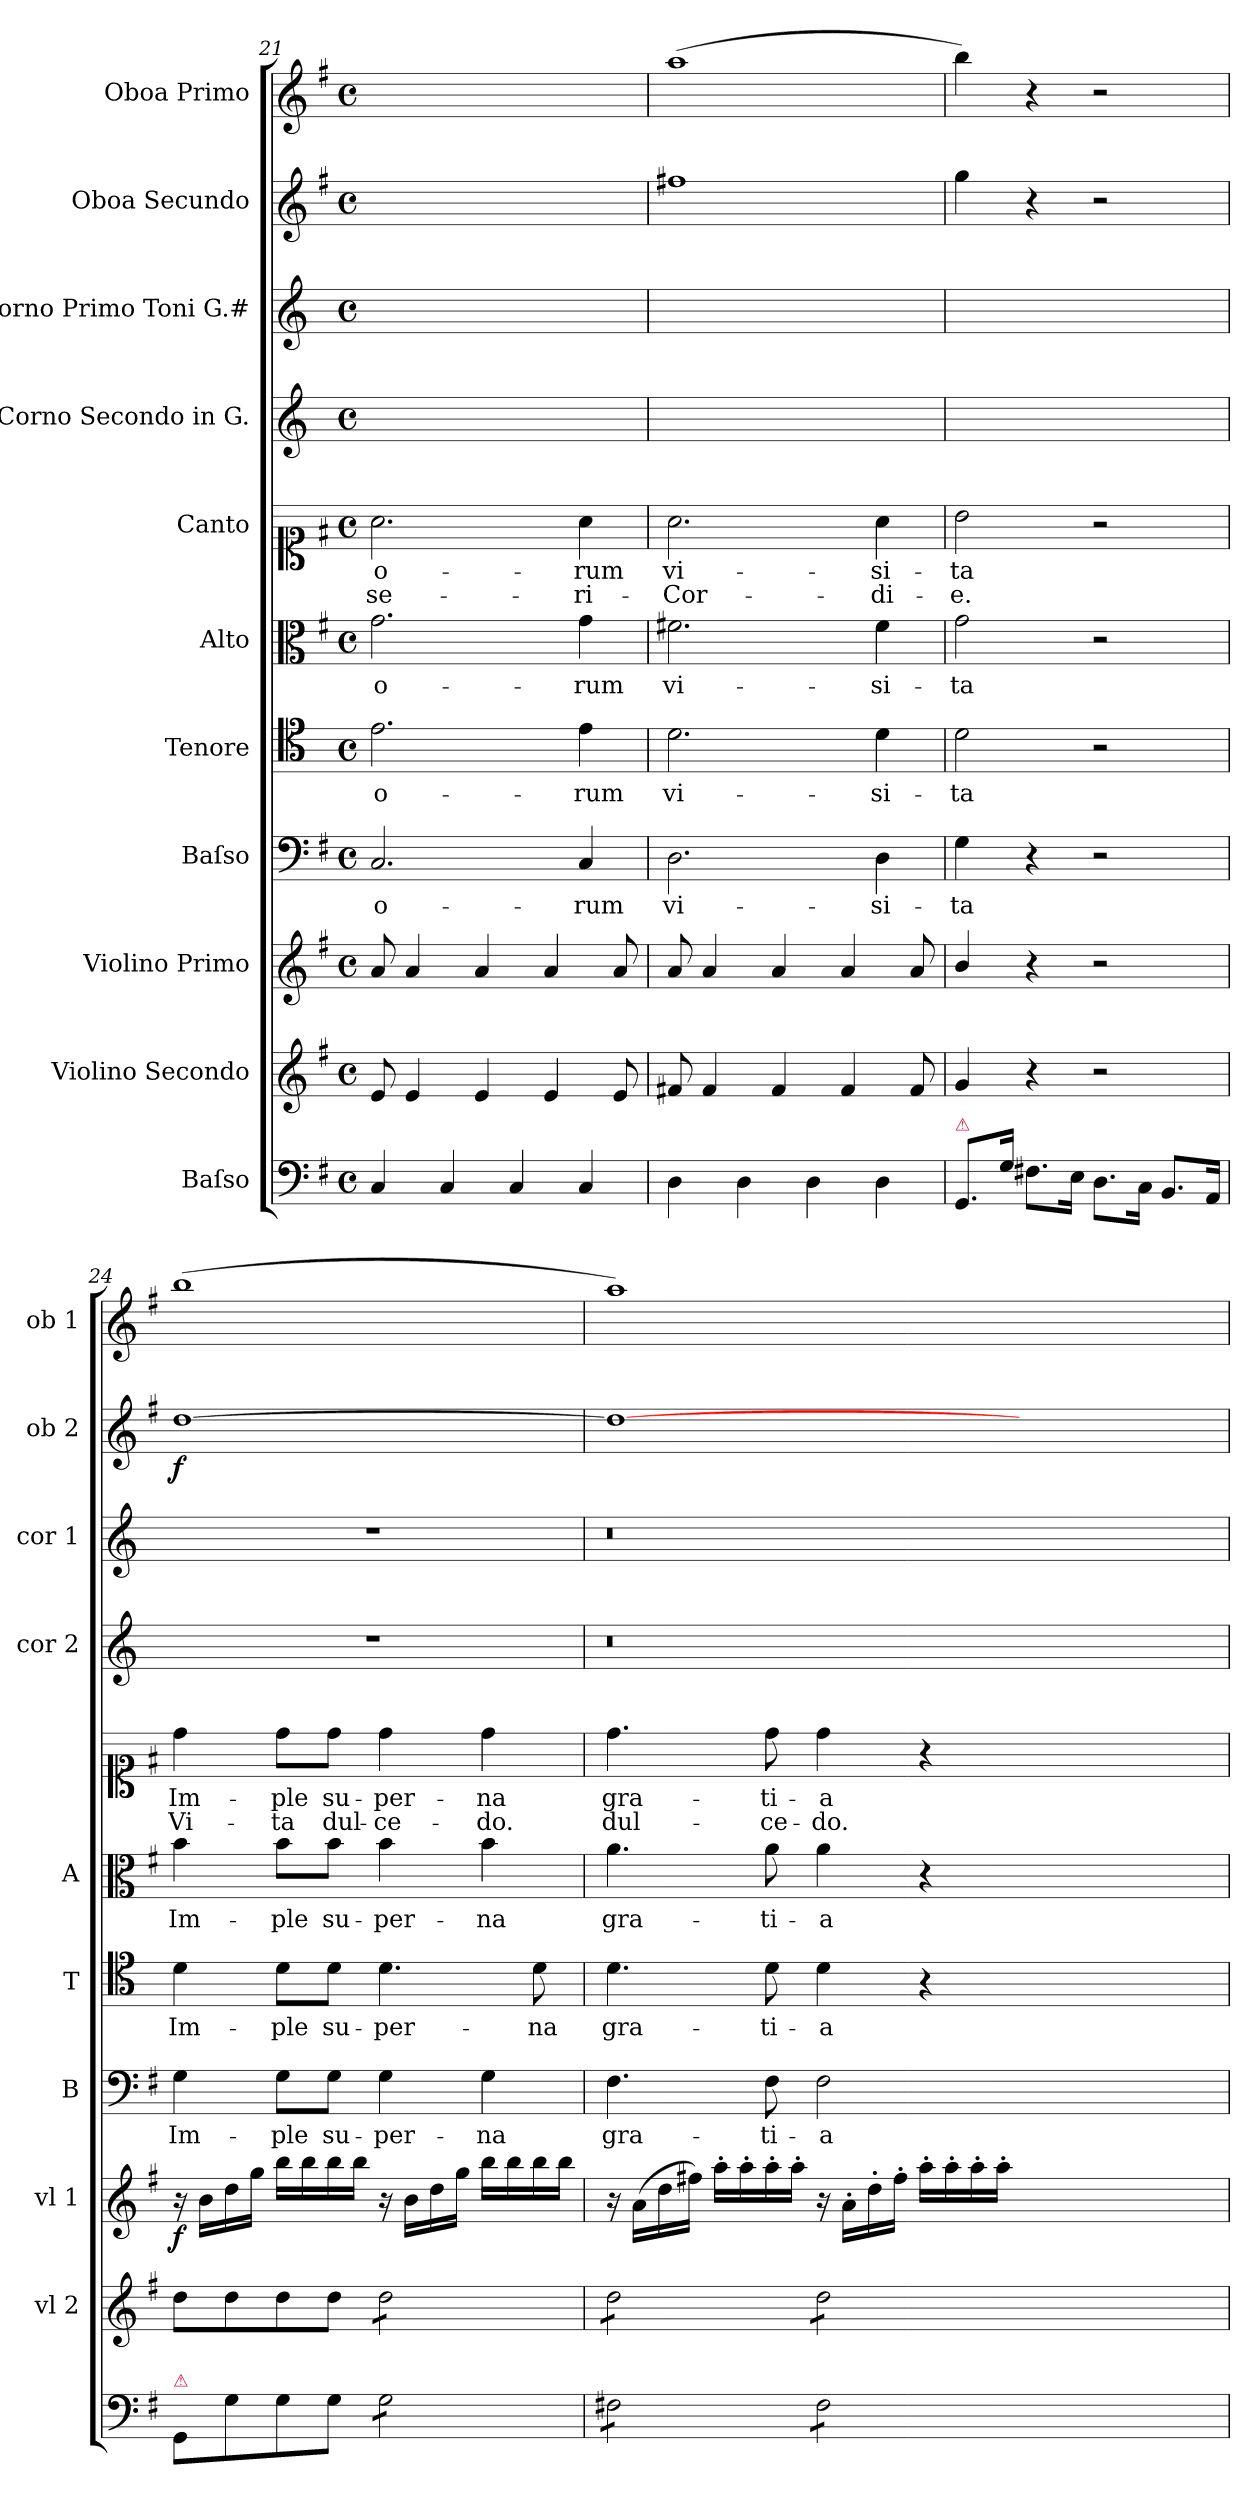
**kern	**dynam	**kern	**dynam	**kern	**dynam	**kern	**text	**kern	**text	**kern	**text	**kern	**text	**text	**kern	**kern	**kern	**dynam	**kern	**dynam
*part11	*part11	*part10	*part10	*part9	*part9	*part8	*part8	*part7	*part7	*part6	*part6	*part5	*part5	*part5	*part4	*part3	*part2	*part2	*part1	*part1
*staff11	*staff11	*staff10	*staff10	*staff9	*staff9	*staff8	*staff8	*staff7	*staff7	*staff6	*staff6	*staff5	*staff5	*staff5	*staff4	*staff3	*staff2	*staff2	*staff1	*staff1
*I"Baſso	*	*I"Violino Secondo	*	*I"Violino Primo	*	*I"Baſso	*	*I"Tenore	*	*I"Alto	*	*I"Canto	*	*	*I"Corno Secondo in G.	*I"Corno Primo Toni G.#	*I"Oboa Secundo	*	*I"Oboa Primo	*
*	*	*I'vl 2	*	*I'vl 1	*	*I'B	*	*I'T	*	*I'A	*	*	*	*	*I'cor 2	*I'cor 1	*I'ob 2	*	*I'ob 1	*
*clefF4	*	*clefG2	*	*clefG2	*	*clefF4	*	*clefC4	*	*clefC3	*	*clefC1	*	*	*clefG2	*clefG2	*clefG2	*	*clefG2	*
*	*	*	*	*	*	*	*	*	*	*	*	*	*	*	*ITrd3c5	*ITrd3c5	*	*	*	*
*k[f#]	*	*k[f#]	*	*k[f#]	*	*k[f#]	*	*k[]	*	*k[f#]	*	*k[f#]	*	*	*k[f#]	*k[f#]	*k[f#]	*	*k[f#]	*
*M4/4	*	*M4/4	*	*M4/4	*	*M4/4	*	*M4/4	*	*M4/4	*	*M4/4	*	*	*M4/4	*M4/4	*M4/4	*	*M4/4	*
*met(c)	*	*met(c)	*	*met(c)	*	*met(c)	*	*met(c)	*	*met(c)	*	*met(c)	*	*	*met(c)	*met(c)	*met(c)	*	*met(c)	*
=21	=21	=21	=21	=21	=21	=21	=21	=21	=21	=21	=21	=21	=21	=21	=21	=21	=21	=21	=21	=21
4C/	.	8e/	.	8a/	.	2.C/	-o-	2.e\	-o-	2.g\	-o-	2.a\	-o-	-se-	1ryy	1ryy	1ryy	.	1ryy	.
.	.	4e/	.	4a/	.	.	.	.	.	.	.	.	.	.	.	.	.	.	.	.
4C/	.	.	.	.	.	.	.	.	.	.	.	.	.	.	.	.	.	.	.	.
.	.	4e/	.	4a/	.	.	.	.	.	.	.	.	.	.	.	.	.	.	.	.
4C/	.	.	.	.	.	.	.	.	.	.	.	.	.	.	.	.	.	.	.	.
.	.	4e/	.	4a/	.	.	.	.	.	.	.	.	.	.	.	.	.	.	.	.
4C/	.	.	.	.	.	4C/	-rum	4e\	-rum	4g\	-rum	4a\	-rum	-ri-	.	.	.	.	.	.
.	.	8e/	.	8a/	.	.	.	.	.	.	.	.	.	.	.	.	.	.	.	.
=22	=22	=22	=22	=22	=22	=22	=22	=22	=22	=22	=22	=22	=22	=22	=22	=22	=22	=22	=22	=22
4D\	.	8f#X/	.	8a/	.	2.D\	vi-	2.d\	vi-	2.f#X\	vi-	2.a\	vi-	-Cor-	1ryy	1ryy	1ff#X	.	(<1aa	.
.	.	4f#/	.	4a/	.	.	.	.	.	.	.	.	.	.	.	.	.	.	.	.
4D\	.	.	.	.	.	.	.	.	.	.	.	.	.	.	.	.	.	.	.	.
.	.	4f#/	.	4a/	.	.	.	.	.	.	.	.	.	.	.	.	.	.	.	.
4D\	.	.	.	.	.	.	.	.	.	.	.	.	.	.	.	.	.	.	.	.
.	.	4f#/	.	4a/	.	.	.	.	.	.	.	.	.	.	.	.	.	.	.	.
4D\	.	.	.	.	.	4D\	-si-	4d\	-si-	4f#\	-si-	4a\	-si-	-di-	.	.	.	.	.	.
.	.	8f#/	.	8a/	.	.	.	.	.	.	.	.	.	.	.	.	.	.	.	.
=23	=23	=23	=23	=23	=23	=23	=23	=23	=23	=23	=23	=23	=23	=23	=23	=23	=23	=23	=23	=23
!LO:TX:a:color=crimson:t=⚠	!	!	!	!	!	!	!	!	!	!	!	!	!	!	!	!	!	!	!	!
8.GG/L	.	4g/	.	4b/	.	4G\	-ta	2d\	-ta	2g\	-ta	2b\	-ta	-e.	1ryy	1ryy	4gg\	.	4bb\)	.
16G\Jk	.	.	.	.	.	.	.	.	.	.	.	.	.	.	.	.	.	.	.	.
8.F#X\L	for&colon;	4r	.	4r	.	4r	.	.	.	.	.	.	.	.	.	.	4r	.	4r	.
16E\Jk	.	.	.	.	.	.	.	.	.	.	.	.	.	.	.	.	.	.	.	.
8.D\L	.	2r	.	2r	.	2r	.	2r	.	2r	.	2r	.	.	.	.	2r	.	2r	.
16C\Jk	.	.	.	.	.	.	.	.	.	.	.	.	.	.	.	.	.	.	.	.
8.BB/L	.	.	.	.	.	.	.	.	.	.	.	.	.	.	.	.	.	.	.	.
16AA/Jk	.	.	.	.	.	.	.	.	.	.	.	.	.	.	.	.	.	.	.	.
=24	=24	=24	=24	=24	=24	=24	=24	=24	=24	=24	=24	=24	=24	=24	=24	=24	=24	=24	=24	=24
!LO:TX:a:color=crimson:t=⚠	!	!	!	!	!	!	!	!	!	!	!	!	!	!	!	!	!	!	!	!
!	!	!	!LO:DY:b	!	!LO:DY:b	!	!	!	!	!	!	!	!	!	!	!	!	!	!	!
8GG/L	.	8dd\L	forte	16r	f	4G\	Im-	4d\	Im-	4b\	Im-	4dd\	Im-	Vi-	1r	1r	[<1dd	f	(<1bb	ffor
.	.	.	.	16b\LL	.	.	.	.	.	.	.	.	.	.	.	.	.	.	.	.
8G\	.	8dd\	.	16dd\	.	.	.	.	.	.	.	.	.	.	.	.	.	.	.	.
.	.	.	.	16gg\JJ	.	.	.	.	.	.	.	.	.	.	.	.	.	.	.	.
8G\	.	8dd\	.	16bb\LL	.	8G\L	-ple	8d\L	-ple	8b\L	-ple	8dd\L	-ple	-ta	.	.	.	.	.	.
.	.	.	.	16bb\	.	.	.	.	.	.	.	.	.	.	.	.	.	.	.	.
8G\J	.	8dd\J	.	16bb\	.	8G\J	su-	8d\J	su-	8b\J	su-	8dd\J	su-	dul-	.	.	.	.	.	.
.	.	.	.	16bb\JJ	.	.	.	.	.	.	.	.	.	.	.	.	.	.	.	.
*tremolo	*	*	*	*	*	*	*	*	*	*	*	*	*	*	*	*	*	*	*	*
*	*	*tremolo	*	*	*	*	*	*	*	*	*	*	*	*	*	*	*	*	*	*
8G\L	.	8dd\L	.	16r	.	4G\	-per-	4.d\	-per-	4b\	-per-	4dd\	-per-	-ce-	.	.	.	.	.	.
.	.	.	.	16b\LL	.	.	.	.	.	.	.	.	.	.	.	.	.	.	.	.
8G\	.	8dd\	.	16dd\	.	.	.	.	.	.	.	.	.	.	.	.	.	.	.	.
.	.	.	.	16gg\JJ	.	.	.	.	.	.	.	.	.	.	.	.	.	.	.	.
8G\	.	8dd\	.	16bb\LL	.	4G\	-na	.	.	4b\	-na	4dd\	-na	-do.	.	.	.	.	.	.
.	.	.	.	16bb\	.	.	.	.	.	.	.	.	.	.	.	.	.	.	.	.
8G\J	.	8dd\J	.	16bb\	.	.	.	8d\	-na	.	.	.	.	.	.	.	.	.	.	.
.	.	.	.	16bb\JJ	.	.	.	.	.	.	.	.	.	.	.	.	.	.	.	.
=25	=25	=25	=25	=25	=25	=25	=25	=25	=25	=25	=25	=25	=25	=25	=25	=25	=25	=25	=25	=25
8F#X\L	.	8dd\L	.	16r	.	4.F#\	gra-	4.d\	gra-	4.a\	gra-	4.dd\	gra-	dul-	0.r	0.r	1dd_	.	1aa)	.
.	.	.	.	(16a\LL	.	.	.	.	.	.	.	.	.	.	.	.	.	.	.	.
8F#X\	.	8dd\	.	16dd\	.	.	.	.	.	.	.	.	.	.	.	.	.	.	.	.
.	.	.	.	16ff#X\JJ)	.	.	.	.	.	.	.	.	.	.	.	.	.	.	.	.
8F#X\	.	8dd\	.	16aa'\LL	.	.	.	.	.	.	.	.	.	.	.	.	.	.	.	.
.	.	.	.	16aa'\	.	.	.	.	.	.	.	.	.	.	.	.	.	.	.	.
8F#X\J	.	8dd\J	.	16aa'\	.	8F#\	-ti-	8d\	-ti-	8a\	-ti-	8dd\	-ti-	-ce-	.	.	.	.	.	.
.	.	.	.	16aa'\JJ	.	.	.	.	.	.	.	.	.	.	.	.	.	.	.	.
8F#\L	.	8dd\L	.	16r	.	2F#\	-a	4d\	-a	4a\	-a	4dd\	-a	-do.	.	.	.	.	.	.
.	.	.	.	16a'\LL	.	.	.	.	.	.	.	.	.	.	.	.	.	.	.	.
8F#\	.	8dd\	.	16dd'\	.	.	.	.	.	.	.	.	.	.	.	.	.	.	.	.
.	.	.	.	16ff#'\JJ	.	.	.	.	.	.	.	.	.	.	.	.	.	.	.	.
8F#\	.	8dd\	.	16aa'\LL	.	.	.	4r	.	4r	.	4r	.	.	.	.	.	.	.	.
.	.	.	.	16aa'\	.	.	.	.	.	.	.	.	.	.	.	.	.	.	.	.
8F#\J	.	8dd\J	.	16aa'\	.	.	.	.	.	.	.	.	.	.	.	.	.	.	.	.
*	*	*Xtremolo	*	*	*	*	*	*	*	*	*	*	*	*	*	*	*	*	*	*
*Xtremolo	*	*	*	*	*	*	*	*	*	*	*	*	*	*	*	*	*	*	*	*
.	.	.	.	16aa'\JJ	.	.	.	.	.	.	.	.	.	.	.	.	.	.	.	.
0ryy	.	0ryy	.	0ryy	.	0ryy	.	0ryy	.	0ryy	.	0ryy	.	.	.	.	0ryy	.	0ryy	.
=	=	=	=	=	=	=	=	=	=	=	=	=	=	=	=	=	=	=	=	=
*-	*-	*-	*-	*-	*-	*-	*-	*-	*-	*-	*-	*-	*-	*-	*-	*-	*-	*-	*-	*-
